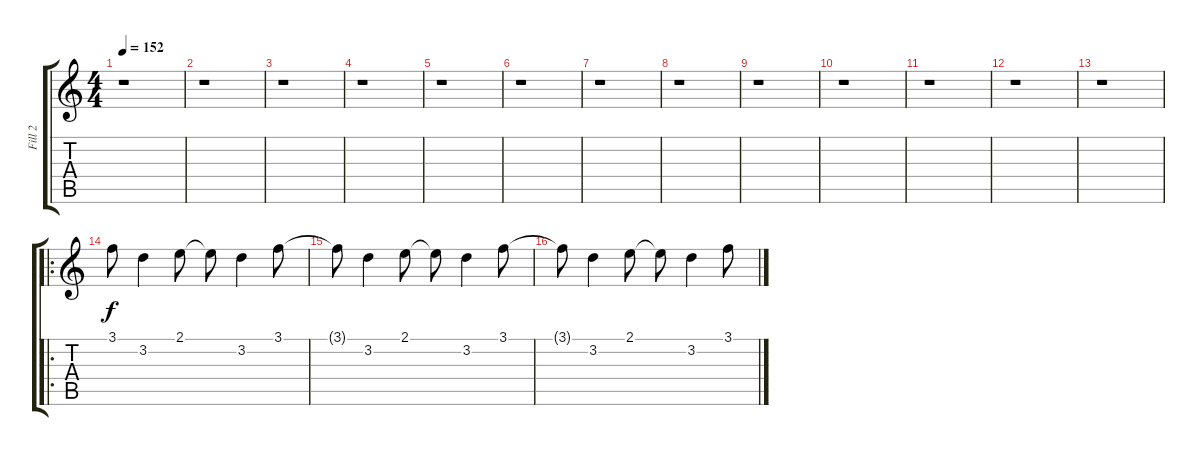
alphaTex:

\track ("Fill 2" "Fill 2") {instrument distortionguitar}
\staff {score tabs}
\tuning (D4 B3 G3 D3 A2 D2) {hide}
\ts (4 4)
\tempo 152
\clef g2
\ks c
r.1{dy f} |
r.1 |
r.1 |
r.1 |
r.1 |
r.1 |
r.1 |
r.1 |
r.1 |
r.1 |
r.1 |
r.1 |
r.1 |
\ro
3.1.8 3.2.4 2.1.8 2.1{t}.8 3.2.4 3.1.8 |
3.1{t}.8 3.2.4 2.1.8 2.1{t}.8 3.2.4 3.1.8 |
3.1{t}.8 3.2.4 2.1.8 2.1{t}.8 3.2.4 3.1.8
